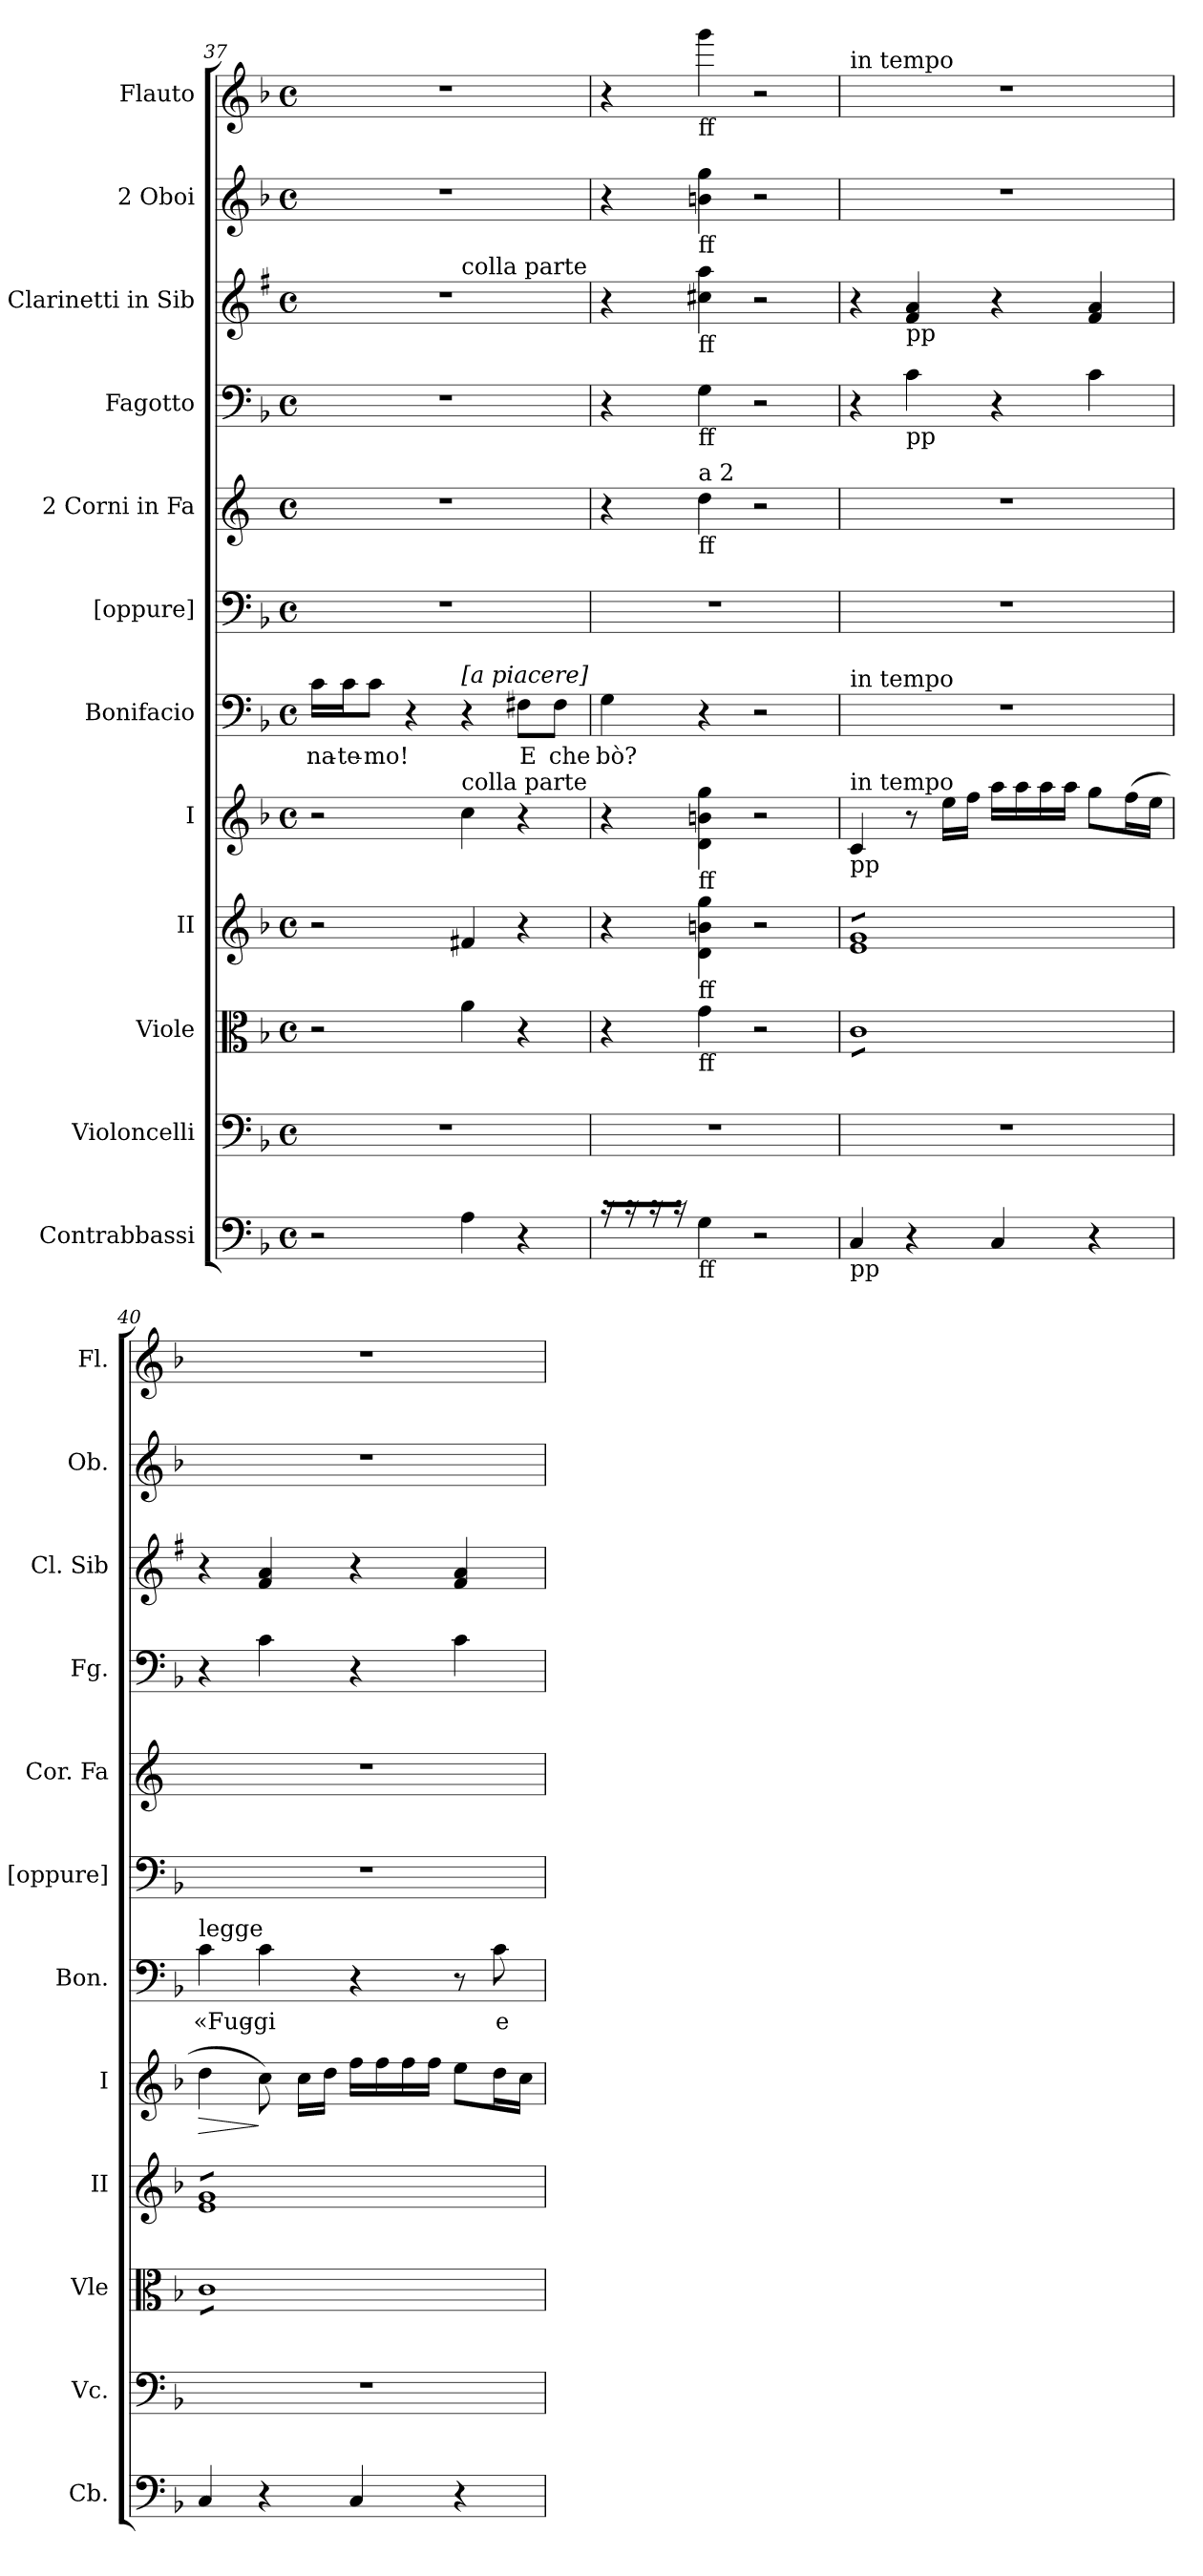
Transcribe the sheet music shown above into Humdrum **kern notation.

**kern	**kern	**kern	**kern	**kern	**dynam	**kern	**text	**kern	**kern	**kern	**kern	**kern	**kern
*part12	*part11	*part10	*part9	*part8	*part8	*part7	*part7	*part6	*part5	*part4	*part3	*part2	*part1
*staff12	*staff11	*staff10	*staff9	*staff8	*staff8	*staff7	*staff7	*staff6	*staff5	*staff4	*staff3	*staff2	*staff1
*I"Contrabbassi	*I"Violoncelli	*I"Viole	*I"II	*I"I	*	*I"Bonifacio	*	*I"[oppure]	*I"2 Corni in Fa	*I"Fagotto	*I"2 Clarinetti in Sib	*I"2 Oboi	*I"Flauto
*I'Cb.	*I'Vc.	*I'Vle	*I'II	*I'I	*	*I'Bon.	*	*I'[oppure]	*I'Cor. Fa	*I'Fg.	*I'Cl. Sib	*I'Ob.	*I'Fl.
*clefF4	*clefF4	*clefC3	*clefG2	*clefG2	*	*clefF4	*	*clefF4	*clefG2	*clefF4	*clefG2	*clefG2	*clefG2
*	*	*	*	*	*	*	*	*	*	*	*ITrd1c2	*	*
*k[b-]	*k[b-]	*k[b-]	*k[b-]	*k[b-]	*	*k[b-]	*	*k[b-]	*k[]	*k[b-]	*k[b-]	*k[b-]	*k[b-]
*F:	*F:	*F:	*F:	*F:	*	*F:	*	*F:	*C:	*F:	*F:	*F:	*F:
*M4/4	*M4/4	*M4/4	*M4/4	*M4/4	*	*M4/4	*	*M4/4	*M4/4	*M4/4	*M4/4	*M4/4	*M4/4
*met(c)	*met(c)	*met(c)	*met(c)	*met(c)	*	*met(c)	*	*met(c)	*met(c)	*met(c)	*met(c)	*met(c)	*met(c)
=37	=37	=37	=37	=37	=37	=37	=37	=37	=37	=37	=37	=37	=37
!	!	!	!	!	!	!	!LO:LY:b	!	!	!	!	!	!
*	*	*	*	*	*	*	*	*	*	*	*^	*	*
2r	1r	2r	2r	2r	.	16c\LL	-na-	1r	1r	1r	1r	2ryy	1r	1r
!	!	!	!	!	!	!	!LO:LY:b	!	!	!	!	!	!	!
.	.	.	.	.	.	16c\J	-te-	.	.	.	.	.	.	.
!	!	!	!	!	!	!	!LO:LY:b	!	!	!	!	!	!	!
.	.	.	.	.	.	8c\J	-mo!	.	.	.	.	.	.	.
.	.	.	.	.	.	4r	.	.	.	.	.	.	.	.
!	!	!	!	!	!	!	!	!	!	!	!	!LO:TX:a:t=colla parte	!	!
!	!	!	!	!	!	!LO:TX:a:t=[a piacere]	!	!	!	!	!	!	!	!
!	!	!	!	!LO:TX:a:t=colla parte	!	!	!	!	!	!	!	!	!	!
4A\	.	4a\	4f#X/	4cc\	.	4r	.	.	.	.	.	2ryy	.	.
!	!	!	!	!	!	!	!LO:LY:b	!	!	!	!	!	!	!
4r	.	4r	4r	4r	.	8F#X\L	E	.	.	.	.	.	.	.
!	!	!	!	!	!	!	!LO:LY:b	!	!	!	!	!	!	!
.	.	.	.	.	.	8F#\J	che	.	.	.	.	.	.	.
!!LO:PB:g=z
=38	=38	=38	=38	=38	=38	=38	=38	=38	=38	=38	=38	=38	=38	=38
!	!	!	!	!	!	!	!LO:LY:b	!	!	!	!	!	!	!
*	*	*	*	*	*	*	*	*	*	*	*v	*v	*	*
*tremolo	*	*	*	*	*	*	*	*	*	*	*	*	*
16rLL	1r	4r	4r	4r	.	4G\	bò?	1r	4r	4r	4r	4r	4r
16r	.	.	.	.	.	.	.	.	.	.	.	.	.
16r	.	.	.	.	.	.	.	.	.	.	.	.	.
16rJJ	.	.	.	.	.	.	.	.	.	.	.	.	.
*Xtremolo	*	*	*	*	*	*	*	*	*	*	*	*	*
!	!	!	!	!	!	!	!	!	!	!	!	!	!LO:TX:b:t=ff
!	!	!	!	!	!	!	!	!	!	!	!	!LO:TX:b:t=ff	!
!	!	!	!	!	!	!	!	!	!	!	!LO:TX:b:t=ff	!	!
!	!	!	!	!	!	!	!	!	!	!LO:TX:b:t=ff	!	!	!
!	!	!	!	!	!	!	!	!	!LO:TX:a:t=a 2	!	!	!	!
!	!	!	!	!	!	!	!	!	!LO:TX:b:t=ff	!	!	!	!
!	!	!	!	!LO:TX:b:t=ff	!	!	!	!	!	!	!	!	!
!	!	!	!LO:TX:b:t=ff	!	!	!	!	!	!	!	!	!	!
!	!	!LO:TX:b:t=ff	!	!	!	!	!	!	!	!	!	!	!
!LO:TX:b:t=ff	!	!	!	!	!	!	!	!	!	!	!	!	!
4G\	.	4g\	4d\ 4bn\ 4gg\	4d\ 4bn\ 4gg\	.	4r	.	.	4dd\	4G\	4bn\ 4gg\	4bn\ 4gg\	4ggg\
2r	.	2r	2r	2r	.	2r	.	.	2r	2r	2r	2r	2r
=39	=39	=39	=39	=39	=39	=39	=39	=39	=39	=39	=39	=39	=39
!	!	!	!	!	!	!	!	!	!	!	!	!	!LO:TX:a:t=in tempo
!	!	!	!	!	!	!LO:TX:a:t=in tempo	!	!	!	!	!	!	!
!	!	!	!	!LO:TX:b:t=pp	!	!	!	!	!	!	!	!	!
!	!	!	!	!LO:TX:a:t=in tempo	!	!	!	!	!	!	!	!	!
!	!	!	!LO:TX:b:t=pp	!	!	!	!	!	!	!	!	!	!
!	!	!LO:TX:b:t=pp	!	!	!	!	!	!	!	!	!	!	!
!LO:TX:b:t=pp	!	!	!	!	!	!	!	!	!	!	!	!	!
*	*	*tremolo	*	*	*	*	*	*	*	*	*	*	*
*	*	*	*tremolo	*	*	*	*	*	*	*	*	*	*
4C/	1r	8cL	8e 8gL	4c/	.	1r	.	1r	1r	4r	4r	1r	1r
.	.	8c	8e 8g	.	.	.	.	.	.	.	.	.	.
!	!	!	!	!	!	!	!	!	!	!	!LO:TX:b:t=pp	!	!
!	!	!	!	!	!	!	!	!	!	!LO:TX:b:t=pp	!	!	!
4r	.	8c	8e 8g	8r	.	.	.	.	.	4c\	4e/ 4g/	.	.
.	.	8c	8e 8g	16ee\LL	.	.	.	.	.	.	.	.	.
.	.	.	.	16ff\JJ	.	.	.	.	.	.	.	.	.
4C/	.	8c	8e 8g	16aa\LL	.	.	.	.	.	4r	4r	.	.
.	.	.	.	16aa\	.	.	.	.	.	.	.	.	.
.	.	8c	8e 8g	16aa\	.	.	.	.	.	.	.	.	.
.	.	.	.	16aa\JJ	.	.	.	.	.	.	.	.	.
4r	.	8c	8e 8g	8gg>\L	.	.	.	.	.	4c\	4e/ 4g/	.	.
.	.	8cJ	8e 8gJ	(>16ff\L	.	.	.	.	.	.	.	.	.
.	.	.	.	16ee\JJ	.	.	.	.	.	.	.	.	.
=40	=40	=40	=40	=40	=40	=40	=40	=40	=40	=40	=40	=40	=40
!	!	!	!	!	!	!LO:TX:a:t=legge	!	!	!	!	!	!	!
!	!	!	!	!	!LO:HP:b	!	!LO:LY:b	!	!	!	!	!	!
4C/	1r	8cL	8e 8gL	4dd\	>	4c\	«Fug-	1r	1r	4r	4r	1r	1r
.	.	8c	8e 8g	.	.	.	.	.	.	.	.	.	.
!	!	!	!	!	!	!	!LO:LY:b	!	!	!	!	!	!
4r	.	8c	8e 8g	8cc\)	]	4c\	-gi	.	.	4c\	4e/ 4g/	.	.
.	.	8c	8e 8g	16cc\LL	.	.	.	.	.	.	.	.	.
.	.	.	.	16dd\JJ	.	.	.	.	.	.	.	.	.
4C/	.	8c	8e 8g	16ff\LL	.	4r	.	.	.	4r	4r	.	.
.	.	.	.	16ff\	.	.	.	.	.	.	.	.	.
.	.	8c	8e 8g	16ff\	.	.	.	.	.	.	.	.	.
.	.	.	.	16ff\JJ	.	.	.	.	.	.	.	.	.
4r	.	8c	8e 8g	8ee>\L	.	8r	.	.	.	4c\	4e/ 4g/	.	.
!	!	!	!	!	!	!	!LO:LY:b	!	!	!	!	!	!
.	.	8cJ	8e 8gJ	16dd\L	.	8c\	e	.	.	.	.	.	.
*	*	*	*Xtremolo	*	*	*	*	*	*	*	*	*	*
*	*	*Xtremolo	*	*	*	*	*	*	*	*	*	*	*
.	.	.	.	16cc\JJ	.	.	.	.	.	.	.	.	.
=	=	=	=	=	=	=	=	=	=	=	=	=	=
*-	*-	*-	*-	*-	*-	*-	*-	*-	*-	*-	*-	*-	*-
